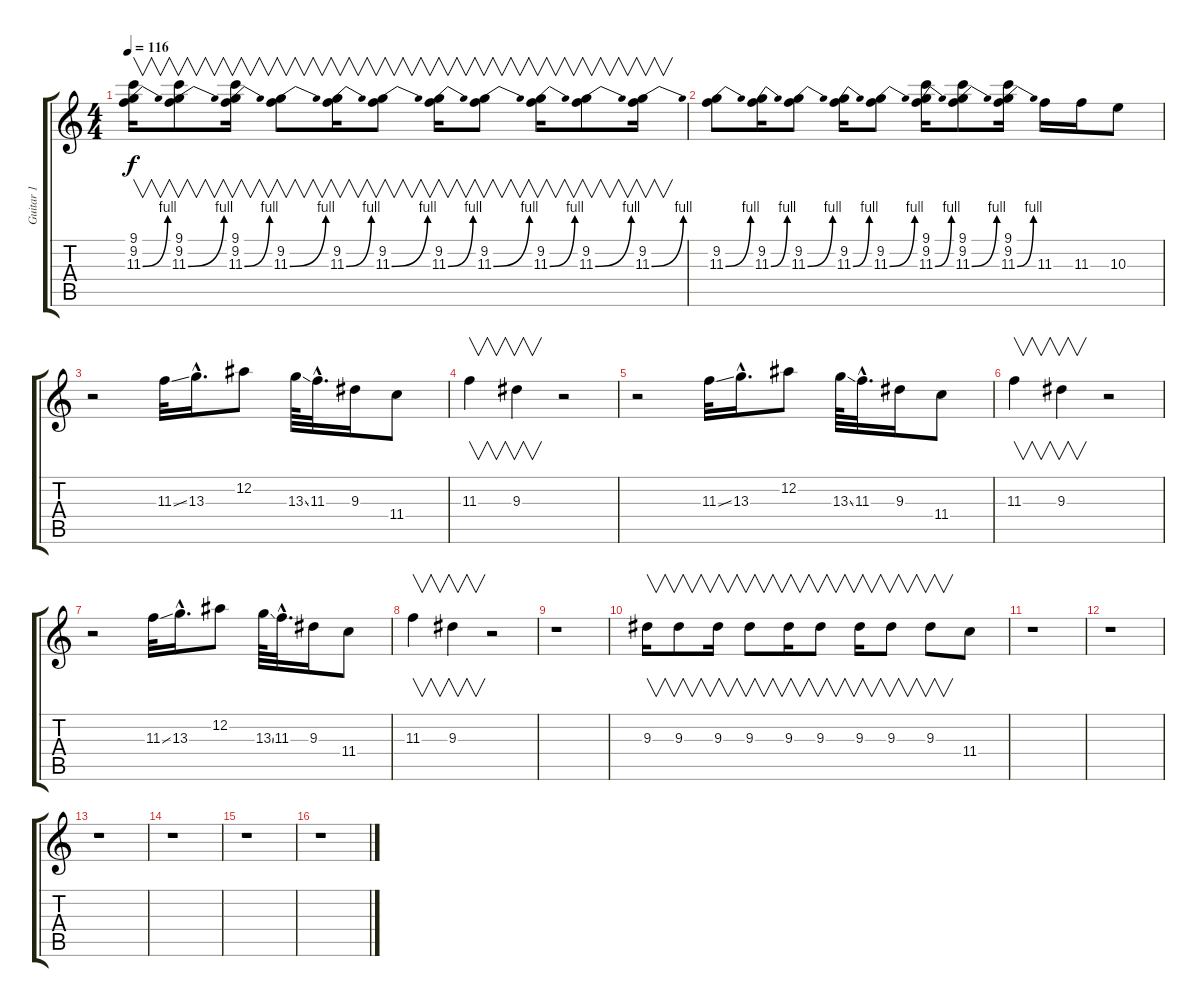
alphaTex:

\track ("Guitar 1" "Guitar 1") {instrument overdrivenguitar}
\staff {score tabs}
\tuning (Eb4 Bb3 Gb3 Db3 Ab2 Eb2) {hide}
\ts (4 4)
\tempo 116
\clef g2
\ks c
(9.1 9.2 11.3{be (bend 0 0 60 4)}).16{v dy f instrument overdrivenguitar} (9.1 9.2 11.3{be (bend 0 0 60 4)}).8{v} (9.1 9.2 11.3{be (bend 0 0 60 4)}).16{v} (9.2 11.3{be (bend 0 0 60 4)}).8{v} (9.2 11.3{be (bend 0 0 60 4)}).16{v} (9.2 11.3{be (bend 0 0 60 4)}).8{v} (9.2 11.3{be (bend 0 0 60 4)}).16{v} (9.2 11.3{be (bend 0 0 60 4)}).8{v} (9.2 11.3{be (bend 0 0 60 4)}).16{v} (9.2 11.3{be (bend 0 0 60 4)}).8{v} (9.2 11.3{be (bend 0 0 60 4)}).16{v} |
(9.2 11.3{be (bend 0 0 60 4)}).8 (9.2 11.3{be (bend 0 0 60 4)}).16 (9.2 11.3{be (bend 0 0 60 4)}).8 (9.2 11.3{be (bend 0 0 60 4)}).16 (9.2 11.3{be (bend 0 0 60 4)}).8 (9.1 9.2 11.3{be (bend 0 0 60 4)}).16 (9.1 9.2 11.3{be (bend 0 0 60 4)}).8 (9.1 9.2 11.3{be (bend 0 0 60 4)}).16 11.3.16 11.3.16 10.3.8 |
r.2 11.3{ss}.32 13.3{hac}.16{d} 12.2.8 13.3{ss}.64 11.3{hac}.32{d} 9.3.16 11.4.8 |
11.3.4{v} 9.3.4{v} r.2 |
r.2 11.3{ss}.32 13.3{hac}.16{d} 12.2.8 13.3{ss}.64 11.3{hac}.32{d} 9.3.16 11.4.8 |
11.3.4{v} 9.3.4{v} r.2 |
r.2 11.3{ss}.32 13.3{hac}.16{d} 12.2.8 13.3{ss}.64 11.3{hac}.32{d} 9.3.16 11.4.8 |
11.3.4{v} 9.3.4{v} r.2 |
r.1 |
9.3.16{v} 9.3.8{v} 9.3.16{v} 9.3.8{v} 9.3.16{v} 9.3.8{v} 9.3.16{v} 9.3.8{v} 9.3.8{v} 11.4.8 |
r.1 |
r.1 |
r.1 |
r.1 |
r.1 |
r.1
